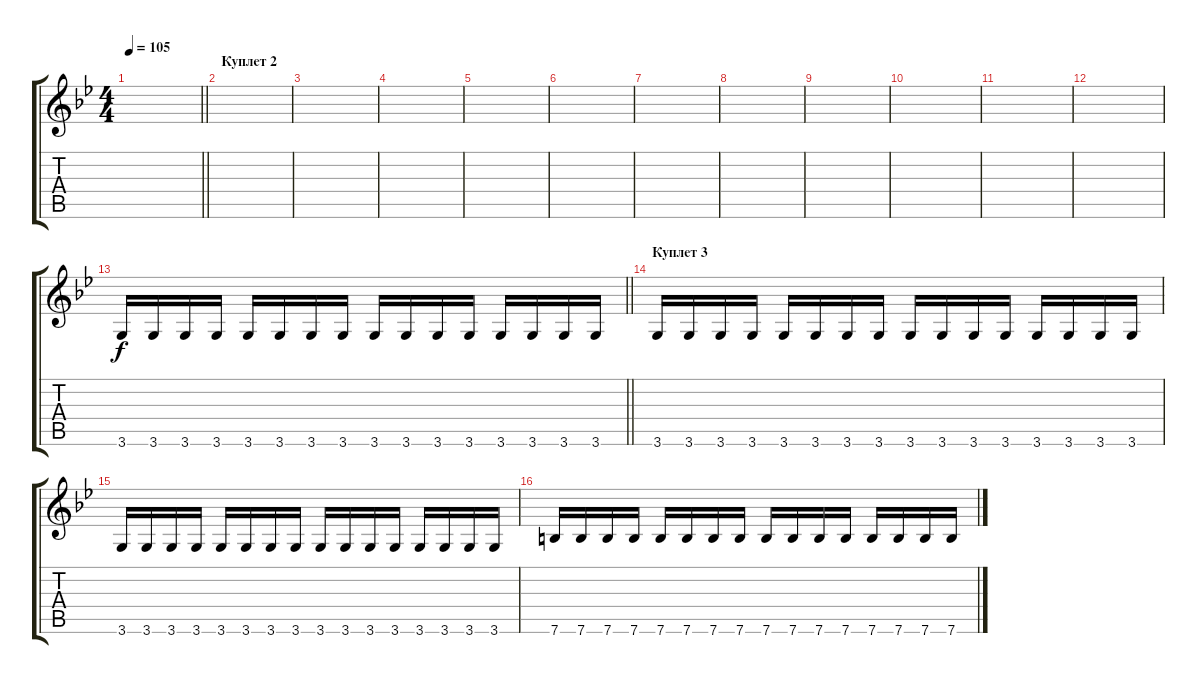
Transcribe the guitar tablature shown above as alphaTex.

\track "" {instrument distortionguitar}
\staff {score tabs}
\tuning (E4 B3 G3 D3 A2 E2) {hide}
\ts (4 4)
\tempo 105
\clef g2
\barLineRight lightlight
\ks gminor
|
\section ("" "Куплет 2")
|
|
|
|
|
|
|
|
|
|
|
\barLineRight lightlight
3.6.16 3.6.16 3.6.16 3.6.16 3.6.16 3.6.16 3.6.16 3.6.16 3.6.16 3.6.16 3.6.16 3.6.16 3.6.16 3.6.16 3.6.16 3.6.16 |
\section ("" "Куплет 3")
3.6.16 3.6.16 3.6.16 3.6.16 3.6.16 3.6.16 3.6.16 3.6.16 3.6.16 3.6.16 3.6.16 3.6.16 3.6.16 3.6.16 3.6.16 3.6.16 |
3.6.16 3.6.16 3.6.16 3.6.16 3.6.16 3.6.16 3.6.16 3.6.16 3.6.16 3.6.16 3.6.16 3.6.16 3.6.16 3.6.16 3.6.16 3.6.16 |
7.6.16 7.6.16 7.6.16 7.6.16 7.6.16 7.6.16 7.6.16 7.6.16 7.6.16 7.6.16 7.6.16 7.6.16 7.6.16 7.6.16 7.6.16 7.6.16
